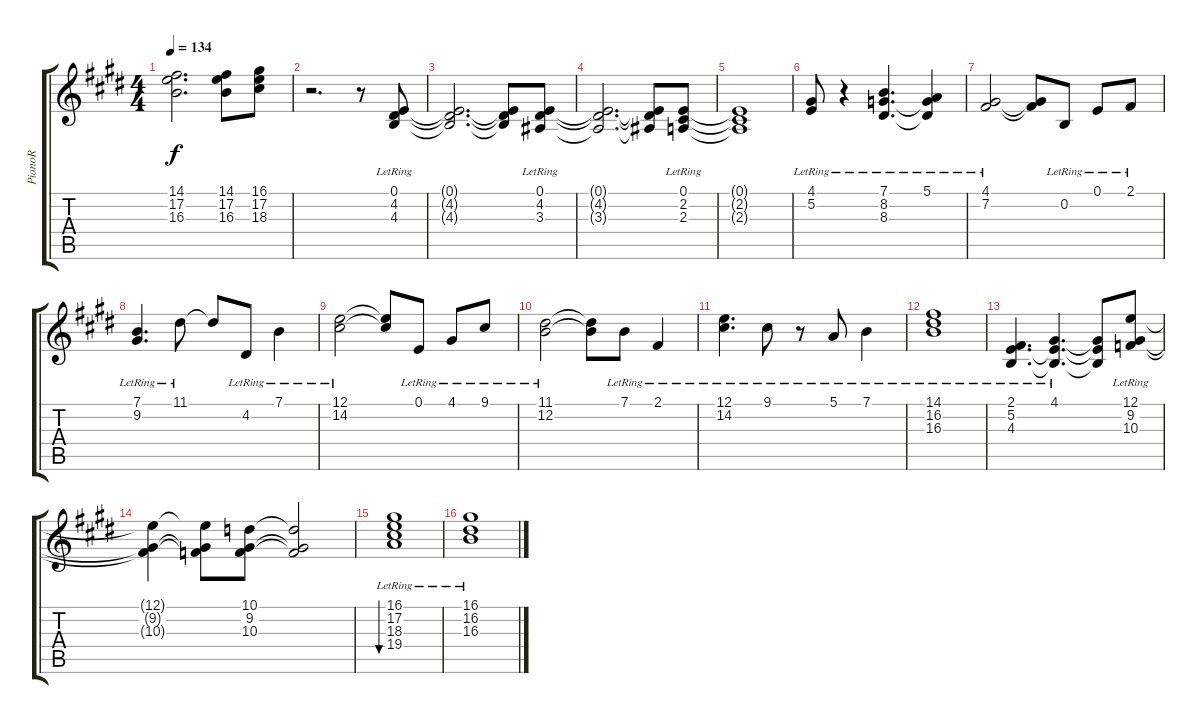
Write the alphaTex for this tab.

\track ("PianoR" "PianoR") {instrument brightacousticpiano}
\staff {score tabs}
\tuning (E4 B3 G3 D3 A2 E2) {hide}
\ts (4 4)
\tempo 134
\clef g2
\ks e
(14.1{t} 17.2{t} 16.3{t}).2{d dy f} (14.1 17.2 16.3).8 (16.1 17.2 18.3).8 |
r.2{d} r.8 (0.1{lr} 4.2{lr} 4.3{lr}).8 |
(0.1{t} 4.2{t} 4.3{t}).2{d} (0.1{t} 4.2{t} 4.3{t}).8 (0.1{lr} 4.2{lr} 3.3{lr}).8 |
(0.1{t} 4.2{t} 3.3{t}).2{d} (0.1{t} 4.2{t} 3.3{t}).8 (0.1{lr} 2.2{lr} 2.3{lr}).8 |
(0.1{t} 2.2{t} 2.3{t}).1 |
(4.1{lr} 5.2{lr}).8 r.4 (7.1{lr} 8.2{lr} 8.3{lr}).4{d} (5.1{lr} 8.2{t} 8.3{t}).4 |
(4.1{lr} 7.2{lr}).2 (4.1{t} 7.2{t}).8 0.2{lr}.8 0.1{lr}.8 2.1{lr}.8 |
(7.1{lr} 9.2{lr}).4{d} 11.1{lr}.8 11.1{t}.8 4.2{lr}.8 7.1{lr}.4 |
(12.1{lr} 14.2{lr}).2 (12.1{t} 14.2{t}).8 0.1{lr}.8 4.1{lr}.8 9.1{lr}.8 |
(11.1{lr} 12.2{lr}).2 (11.1{t} 12.2{t}).8 7.1{lr}.8 2.1{lr}.4 |
(12.1{lr} 14.2{lr}).4{d} 9.1{lr}.8 r.8 5.1{lr}.8 7.1{lr}.4 |
(14.1{lr} 16.2{lr} 16.3{lr}).1 |
(2.1{lr} 5.2{lr} 4.3{lr}).4{d} (4.1{lr} 5.2{t} 4.3{t}).4{d} (4.1{t} 5.2{t} 4.3{t}).8 (12.1{lr} 9.2{lr} 10.3{lr}).8 |
(12.1{t} 9.2{t} 10.3{t}).4 (12.1{t} 9.2{t} 10.3{t}).8 (10.1 9.2 10.3).8 (10.1{t} 9.2{t} 10.3{t}).2 |
(16.1{lr} 17.2{lr} 18.3{lr} 19.4{lr}).1{bu 120} |
(16.1{lr} 16.2{lr} 16.3{lr}).1
